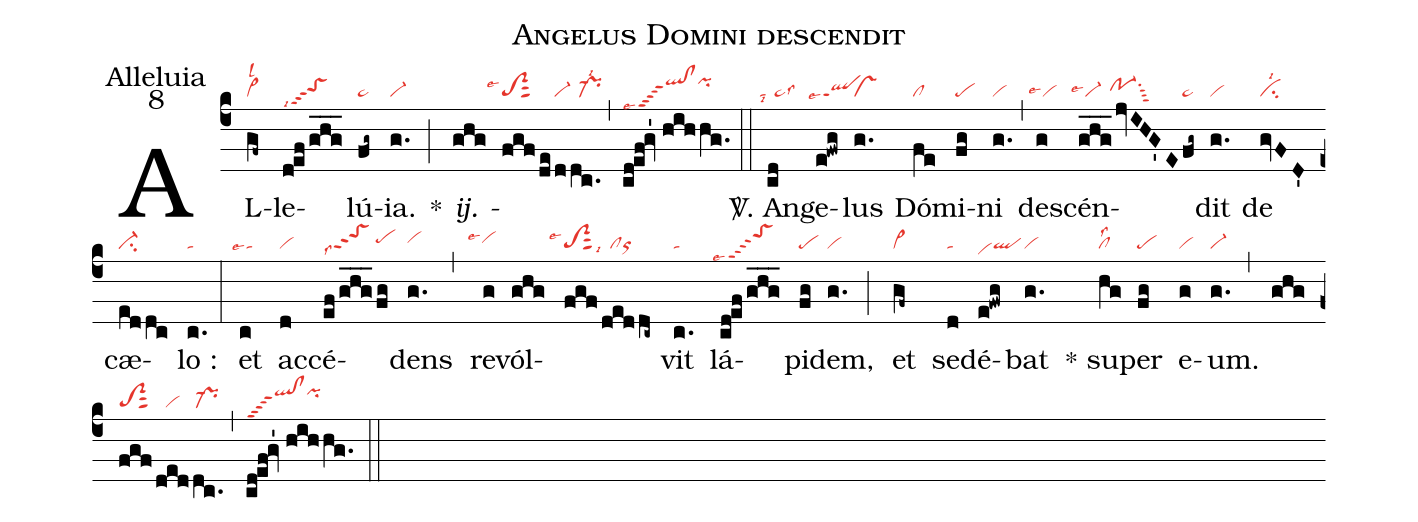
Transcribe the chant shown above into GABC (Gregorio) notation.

name:Angelus Domini descendit;
office-part:Alleluia;
mode:8;
nabc-lines:1;
%%
(c4) AL(gf~|cl~lsl2)le(d!ef/ghg___|toShhppt3lsi7)lú(fg~|pe~){ia}.(g.|vi-) <sp>*</sp>(;) <i>ij.</i> (ghg)(fgf/de|````toS2sut2lse4|ddc.|vi-//pr-lsi2) (,) (cd!ef!gv'1//hihhg.|qlhj!clhjppt5lse7pihj) (::) <sp>V/</sp>. An(cd|``talsi8//pe~lss3)ge(e!fwg|``qlppt1lse7)lus(g.|vs) Dó(fe|cl)mi(fg|pe)ni(g.|vi) (,) de(g|``vilse4)scén(ghg___jvIHG'E|``vi-lse4//po-1hhsu1sut3|fg~|pe~)dit(g.|vi) de(gvFD'|cilsi2) cæ(eddc|ci-)lo :(c.|ta) (:) et(c|``talse4) ac(d|vi)cé(ef/ghg___|toShjppt2lss7|fg|pehh)dens(g.|vihh) (,) re(g|````vihhlse4)vól(ghg)(fgf/deddc~|````toS2sut2lse4lsi9//clor)vit(c.|ta) lá(cd!ef/ghg___|``toShjppt4lse7)pi(fg|pe)dem,(g.|vi) (;) et(gf~|cl~) se(d|ta)dé(e!fwg|vihdql)bat(g.|vi) <sp>*</sp> su(hg|cllss2)per(fg|pe) e(g|vi)um.(g.|vi-) (,) (ghg)(fgf/deddc.|toS2sut2////vi////pr-) (,) (cd!ef!gv'1//hihhg.|qlhj!clhjppt5pihj) (::)
